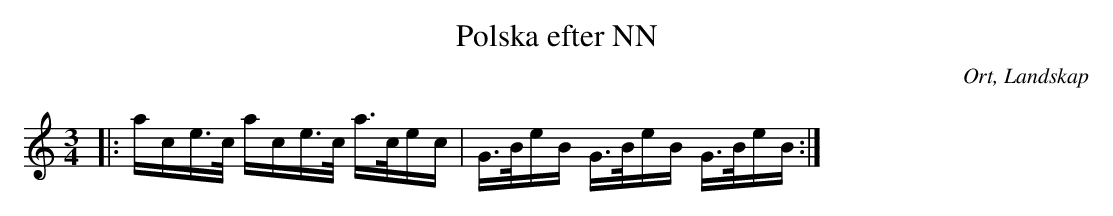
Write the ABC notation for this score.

X:1
T:Polska efter NN
O:Ort, Landskap
M:3/4
L:1/16
K:C
|: ace>c ace>c a>cec|G>BeB G>BeB G>BeB:|
